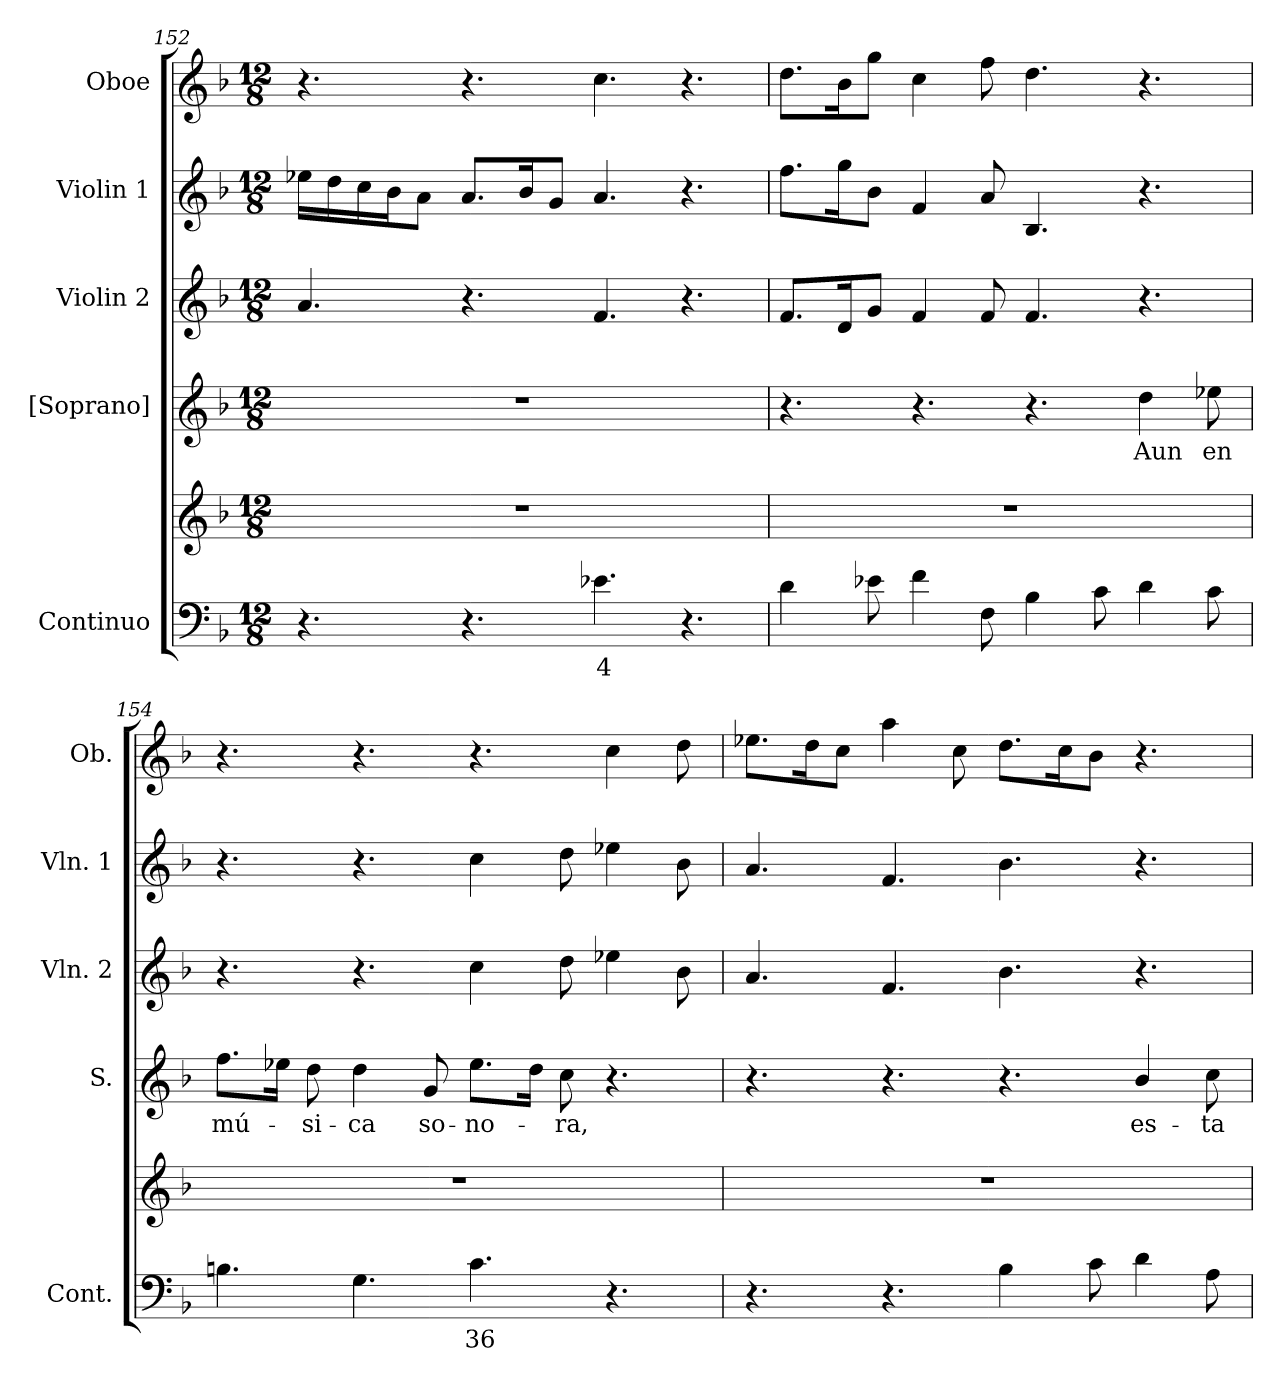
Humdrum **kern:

**kern	**text	**kern	**kern	**text	**kern	**kern	**kern
*part5	*part5	*part5	*part4	*part4	*part3	*part2	*part1
*staff6	*staff6	*staff5	*staff4	*staff4	*staff3	*staff2	*staff1
*I"Continuo	*	*	*I"[Soprano]	*	*I"Violin 2	*I"Violin 1	*I"Oboe
*I'Cont.	*	*	*I'S.	*	*I'Vln. 2	*I'Vln. 1	*I'Ob.
*clefF4	*	*clefG2	*clefG2	*	*clefG2	*clefG2	*clefG2
*k[b-]	*	*k[b-]	*k[b-]	*	*k[b-]	*k[b-]	*k[b-]
*F:	*	*F:	*F:	*	*F:	*F:	*F:
*M12/8	*	*M12/8	*M12/8	*	*M12/8	*M12/8	*M12/8
=152	=152	=152	=152	=152	=152	=152	=152
!	!	!LO:N:vis=1	!LO:N:vis=1	!	!	!	!
4.r	.	1.r	1.r	.	4.ai/	16ee-Xi\LL	4.r
.	.	.	.	.	.	16ddi\	.
.	.	.	.	.	.	16cci\	.
.	.	.	.	.	.	16b-i\J	.
.	.	.	.	.	.	8ai\J	.
4.r	.	.	.	.	4.r	8.ai/L	4.r
.	.	.	.	.	.	16b-i/k	.
.	.	.	.	.	.	8gi/J	.
!	!LO:LY:b:color=#000000	!	!	!	!	!	!
4.e-Xi\	4	.	.	.	4.fi/	4.ai/	4.cci\
4.r	.	.	.	.	4.r	4.r	4.r
=153	=153	=153	=153	=153	=153	=153	=153
!	!	!LO:N:vis=1	!	!	!	!	!
4di\	.	1.r	4.r	.	8.fi/L	8.ffi\L	8.ddi\L
.	.	.	.	.	16di/k	16ggi\k	16b-i\k
8e-Xi\	.	.	.	.	8gi/J	8b-i\J	8ggi\J
4fi\	.	.	4.r	.	4fi/	4fi/	4cci\
8Fi\	.	.	.	.	8fi/	8ai/	8ffi\
4B-i\	.	.	4.r	.	4.fi/	4.B-i/	4.ddi\
8ci\	.	.	.	.	.	.	.
!	!	!	!	!LO:LY:b:color=#000000	!	!	!
4di\	.	.	4ddi\	Aun	4.r	4.r	4.r
!	!	!	!	!LO:LY:b:color=#000000	!	!	!
8ci\	.	.	8ee-Xi\	en	.	.	.
!!LO:LB:g=z
=154	=154	=154	=154	=154	=154	=154	=154
!	!	!LO:N:vis=1	!	!	!	!	!
!	!	!	!	!LO:LY:b:color=#000000	!	!	!
4.Bni\	.	1.r	8.ffi\L	mú-	4.r	4.r	4.r
.	.	.	16ee-Xi\Jk	.	.	.	.
!	!	!	!	!LO:LY:b:color=#000000	!	!	!
.	.	.	8ddi\	-si-	.	.	.
!	!	!	!	!LO:LY:b:color=#000000	!	!	!
4.Gi\	.	.	4ddi\	-ca	4.r	4.r	4.r
!	!	!	!	!LO:LY:b:color=#000000	!	!	!
.	.	.	8gi/	so-	.	.	.
!	!LO:LY:b:color=#000000	!	!	!	!	!	!
!	!	!	!	!LO:LY:b:color=#000000	!	!	!
4.ci\	36	.	8.ee-i\L	-no-	4cci\	4cci\	4.r
.	.	.	16ddi\Jk	.	.	.	.
!	!	!	!	!LO:LY:b:color=#000000	!	!	!
.	.	.	8cci\	-ra,	8ddi\	8ddi\	.
4.r	.	.	4.r	.	4ee-Xi\	4ee-Xi\	4cci\
.	.	.	.	.	8b-i\	8b-i\	8ddi\
=155	=155	=155	=155	=155	=155	=155	=155
!	!	!LO:N:vis=1	!	!	!	!	!
4.r	.	1.r	4.r	.	4.ai/	4.ai/	8.ee-Xi\L
.	.	.	.	.	.	.	16ddi\k
.	.	.	.	.	.	.	8cci\J
4.r	.	.	4.r	.	4.fi/	4.fi/	4aai\
.	.	.	.	.	.	.	8cci\
4B-i\	.	.	4.r	.	4.b-i\	4.b-i\	8.ddi\L
.	.	.	.	.	.	.	16cci\k
8ci\	.	.	.	.	.	.	8b-i\J
!	!	!	!	!LO:LY:b:color=#000000	!	!	!
4di\	.	.	4b-i/	es-	4.r	4.r	4.r
!	!	!	!	!LO:LY:b:color=#000000	!	!	!
8Ai\	.	.	8cci\	-ta	.	.	.
=	=	=	=	=	=	=	=
*-	*-	*-	*-	*-	*-	*-	*-
